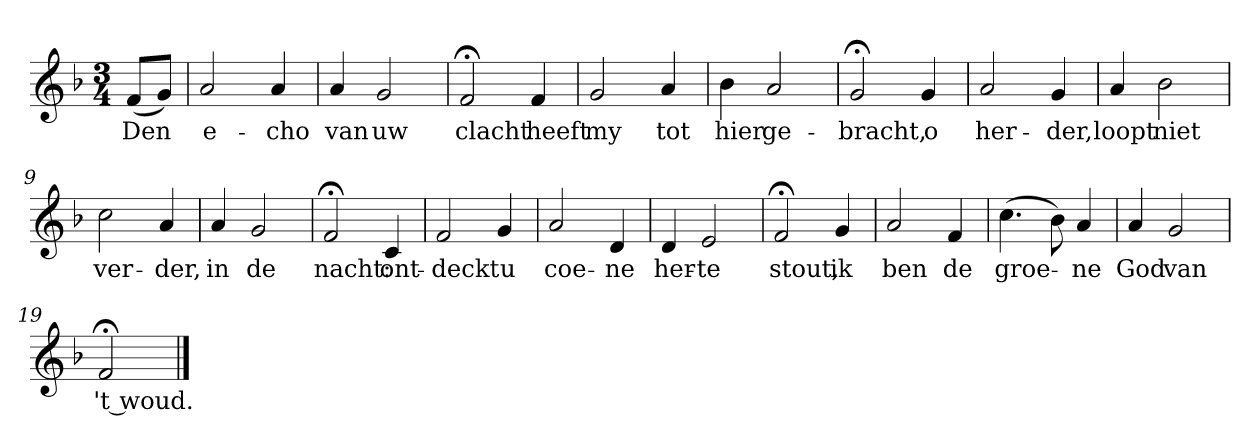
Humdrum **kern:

**kern	**text
*part1	*part1
*staff1	*staff1
*k[b-]	*
*F:	*
*M3/4	*
*MM120	*
=	=
(8fL	Den
8gJ)	.
=1	=1
2a	e-
4a	-cho
=2	=2
4a	van
2g	uw
=3	=3
2f;<	clacht
4f	heeft
=4	=4
2g	my
4a	tot
=5	=5
4b-	hier
2a	ge-
=6	=6
2g;<	-bracht,
4g	o
=7	=7
2a	her-
4g	-der,
=8	=8
4a	loopt
2b-	niet
=9	=9
2cc	ver-
4a	-der,
=10	=10
4a	in
2g	de
=11	=11
2f;<	nacht:
4c	ont-
=12	=12
2f	-deckt
4g	u
=13	=13
2a	coe-
4d	-ne
=14	=14
4d	her-
2e	-te
=15	=15
2f;<	stout,
4g	ik
=16	=16
2a	ben
4f	de
=17	=17
(4.cc	groe-
8b-)	.
4a	-ne
=18	=18
4a	God
2g	van
=19	=19
2f;<	't woud.
==	==
*-	*-
